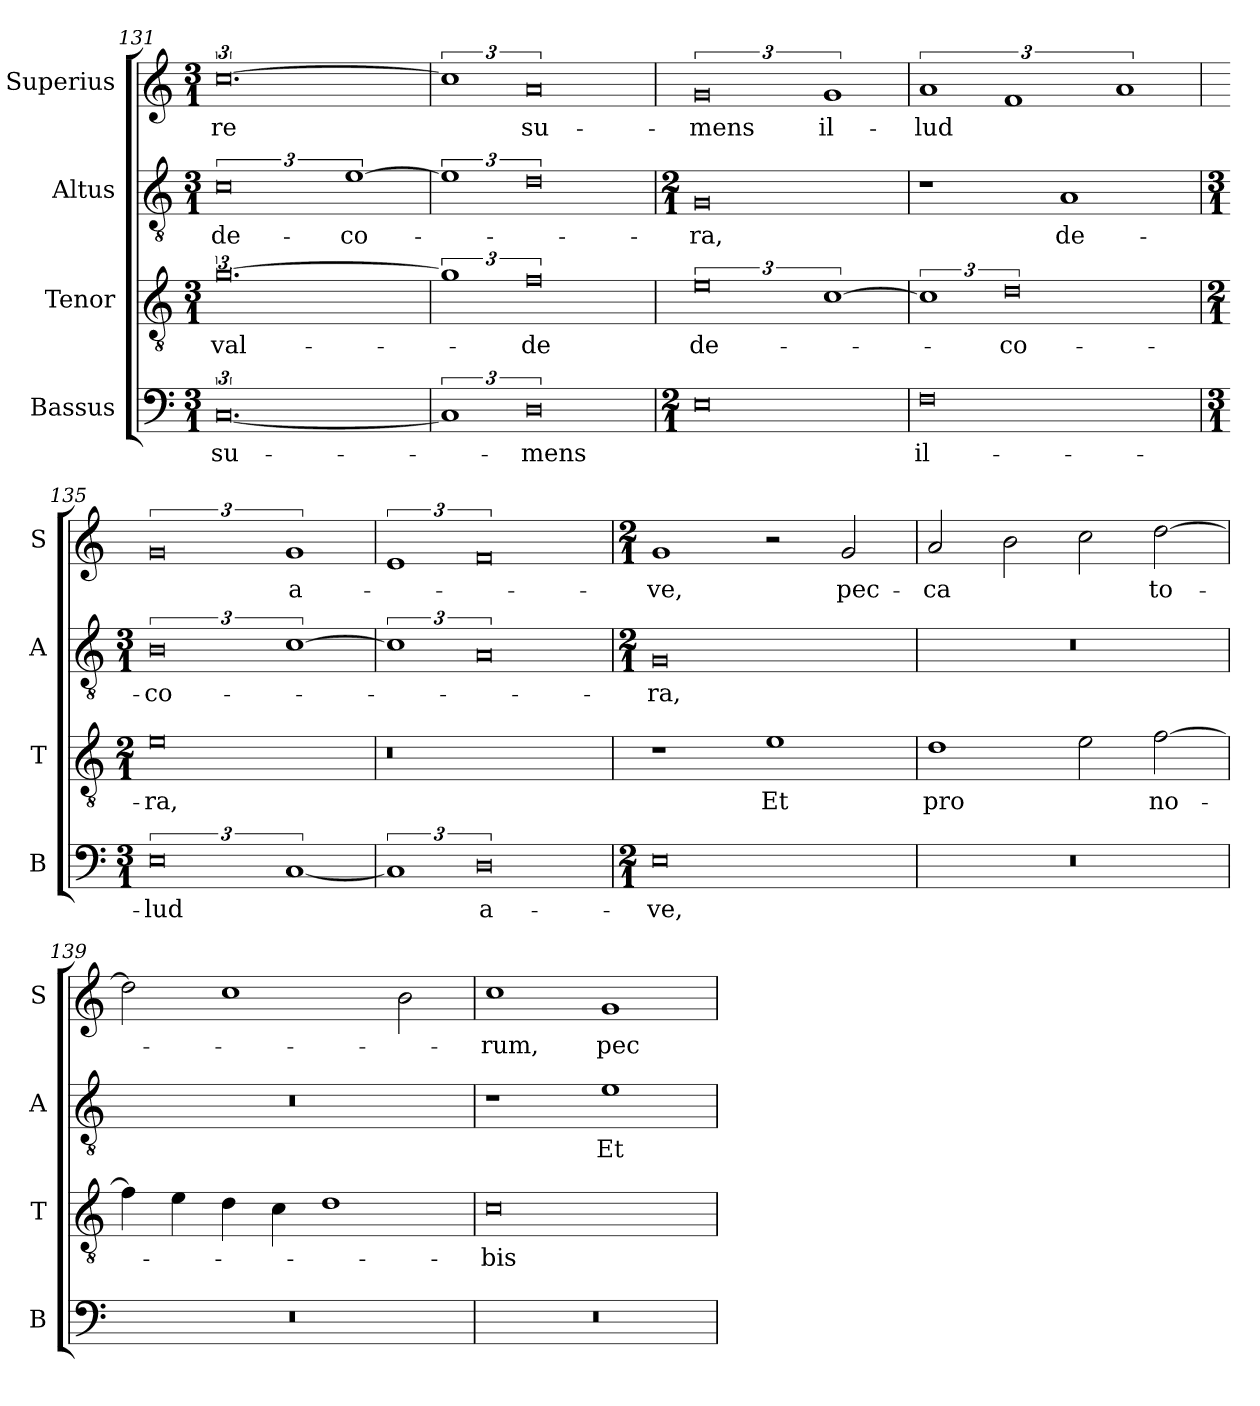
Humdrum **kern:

**kern	**text	**kern	**text	**kern	**text	**kern	**text
*part4	*part4	*part3	*part3	*part2	*part2	*part1	*part1
*staff4	*staff4	*staff3	*staff3	*staff2	*staff2	*staff1	*staff1
*I"Bassus	*	*I"Tenor	*	*I"Altus	*	*I"Superius	*
*I'B	*	*I'T	*	*I'A	*	*I'S	*
*clefF4	*	*clefGv2	*	*clefGv2	*	*clefG2	*
*k[]	*	*k[]	*	*k[]	*	*k[]	*
*M3/1	*	*M3/1	*	*M3/1	*	*M3/1	*
=131	=131	=131	=131	=131	=131	=131	=131
[3%4.C	su-	[3%4.g	val-	3%4c	de-	[3%4.cc	-re
.	.	.	.	[3%2e	-co-	.	.
=132	=132	=132	=132	=132	=132	=132	=132
3%2C]	.	3%2g]	.	3%2e]	.	3%2cc]	.
3%4D	-mens	3%4f	-de	3%4d	.	3%4a	su-
=133	=133	=133	=133	=133	=133	=133	=133
*M2/1	*	*	*	*M2/1	*	*	*
0E	.	3%4e	de-	0G	-ra,	3%4g	-mens
.	.	[3%2c	.	.	.	3%2g	il-
=134	=134	=134	=134	=134	=134	=134	=134
0F	il-	3%2c]	.	1r	.	3%2a	-lud
.	.	3%4d	-co-	.	.	3%2f	.
.	.	.	.	1A	de-	.	.
.	.	.	.	.	.	3%2a	.
=135	=135	=135	=135	=135	=135	=135	=135
*M3/1	*	*M2/1	*	*M3/1	*	*	*
3%4E	-lud	0e	-ra,	3%4B	-co-	3%4g	.
[3%2C	.	.	.	[3%2c	.	3%2g	a-
=136	=136	=136	=136	=136	=136	=136	=136
3%2C]	.	0r	.	3%2c]	.	3%2e	.
3%4D	a-	.	.	3%4A	.	3%4f	.
=137	=137	=137	=137	=137	=137	=137	=137
*M2/1	*	*	*	*M2/1	*	*M2/1	*
0E	-ve,	1r	.	0G	-ra,	1g	-ve,
.	.	1e	Et	.	.	2r	.
.	.	.	.	.	.	2g/	pec-
=138	=138	=138	=138	=138	=138	=138	=138
0r	.	1d	pro	0r	.	2a/	-ca
.	.	.	.	.	.	2b\	.
.	.	2e\	.	.	.	2cc\	.
.	.	[2f\	no-	.	.	[2dd\	-to-
=139	=139	=139	=139	=139	=139	=139	=139
0r	.	4f\]	.	0r	.	2dd\]	.
.	.	4e\	.	.	.	.	.
.	.	4d\	.	.	.	1cc	.
.	.	4c\	.	.	.	.	.
.	.	1d	.	.	.	.	.
.	.	.	.	.	.	2b\	.
=140	=140	=140	=140	=140	=140	=140	=140
0r	.	0c	-bis	1r	.	1cc	-rum,
.	.	.	.	1e	Et	1g	pec-
=	=	=	=	=	=	=	=
*-	*-	*-	*-	*-	*-	*-	*-
